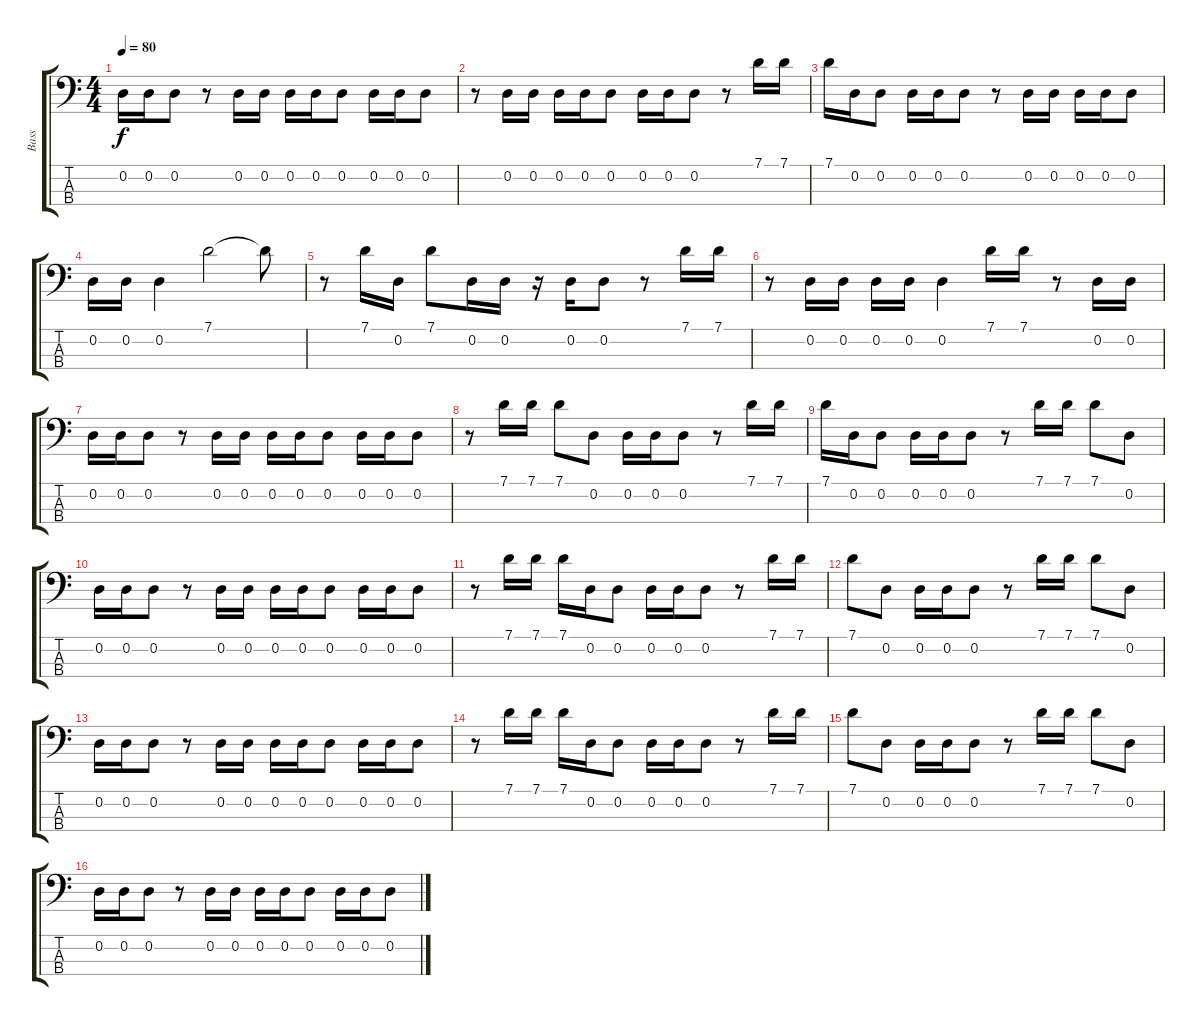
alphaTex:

\track ("Bass " "Bass ") {instrument electricbassfinger}
\staff {score tabs}
\tuning (G2 D2 A1 E1) {hide}
\ts (4 4)
\tempo 80
\clef f4
\ks c
0.2.16{dy f} 0.2.16 0.2.8 r.8 0.2.16 0.2.16 0.2.16 0.2.16 0.2.8 0.2.16 0.2.16 0.2.8 |
r.8 0.2.16 0.2.16 0.2.16 0.2.16 0.2.8 0.2.16 0.2.16 0.2.8 r.8 7.1.16 7.1.16 |
7.1.16 0.2.16 0.2.8 0.2.16 0.2.16 0.2.8 r.8 0.2.16 0.2.16 0.2.16 0.2.16 0.2.8 |
0.2.16 0.2.16 0.2.4 7.1.2 7.1{t}.8 |
r.8 7.1.16 0.2.16 7.1.8 0.2.16 0.2.16 r.16 0.2.16 0.2.8 r.8 7.1.16 7.1.16 |
r.8 0.2.16 0.2.16 0.2.16 0.2.16 0.2.4 7.1.16 7.1.16 r.8 0.2.16 0.2.16 |
0.2.16 0.2.16 0.2.8 r.8 0.2.16 0.2.16 0.2.16 0.2.16 0.2.8 0.2.16 0.2.16 0.2.8 |
r.8 7.1.16 7.1.16 7.1.8 0.2.8 0.2.16 0.2.16 0.2.8 r.8 7.1.16 7.1.16 |
7.1.16 0.2.16 0.2.8 0.2.16 0.2.16 0.2.8 r.8 7.1.16 7.1.16 7.1.8 0.2.8 |
0.2.16 0.2.16 0.2.8 r.8 0.2.16 0.2.16 0.2.16 0.2.16 0.2.8 0.2.16 0.2.16 0.2.8 |
r.8 7.1.16 7.1.16 7.1.16 0.2.16 0.2.8 0.2.16 0.2.16 0.2.8 r.8 7.1.16 7.1.16 |
7.1.8 0.2.8 0.2.16 0.2.16 0.2.8 r.8 7.1.16 7.1.16 7.1.8 0.2.8 |
0.2.16 0.2.16 0.2.8 r.8 0.2.16 0.2.16 0.2.16 0.2.16 0.2.8 0.2.16 0.2.16 0.2.8 |
r.8 7.1.16 7.1.16 7.1.16 0.2.16 0.2.8 0.2.16 0.2.16 0.2.8 r.8 7.1.16 7.1.16 |
7.1.8 0.2.8 0.2.16 0.2.16 0.2.8 r.8 7.1.16 7.1.16 7.1.8 0.2.8 |
0.2.16 0.2.16 0.2.8 r.8 0.2.16 0.2.16 0.2.16 0.2.16 0.2.8 0.2.16 0.2.16 0.2.8
